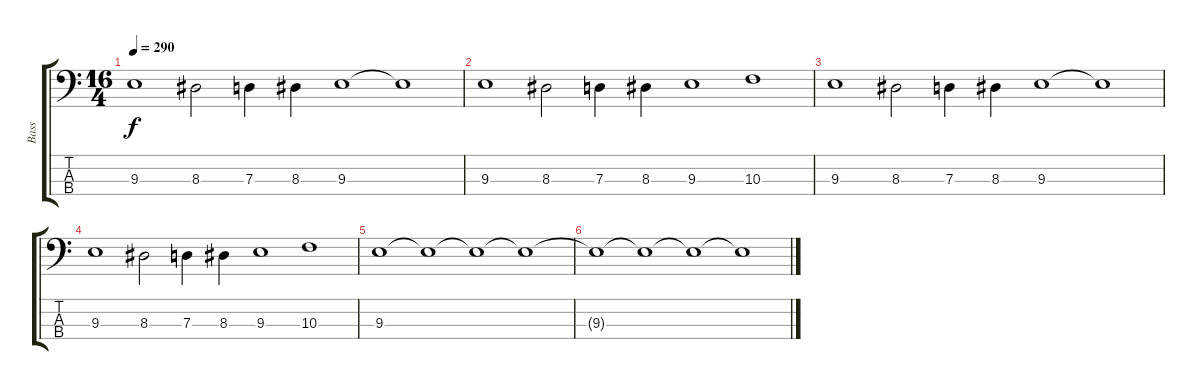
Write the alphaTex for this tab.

\track ("Bass" "Bass") {instrument electricbasspick}
\staff {score tabs}
\tuning (F2 C2 G1 D1) {hide}
\ts (16 4)
\tempo 290
\clef f4
\ks c
9.3.1{dy f} 8.3.2 7.3.4 8.3.4 9.3.1 9.3{t}.1 |
9.3.1 8.3.2 7.3.4 8.3.4 9.3.1 10.3.1 |
9.3.1 8.3.2 7.3.4 8.3.4 9.3.1 9.3{t}.1 |
9.3.1 8.3.2 7.3.4 8.3.4 9.3.1 10.3.1 |
9.3.1 9.3{t}.1 9.3{t}.1 9.3{t}.1 |
9.3{t}.1 9.3{t}.1 9.3{t}.1 9.3{t}.1
